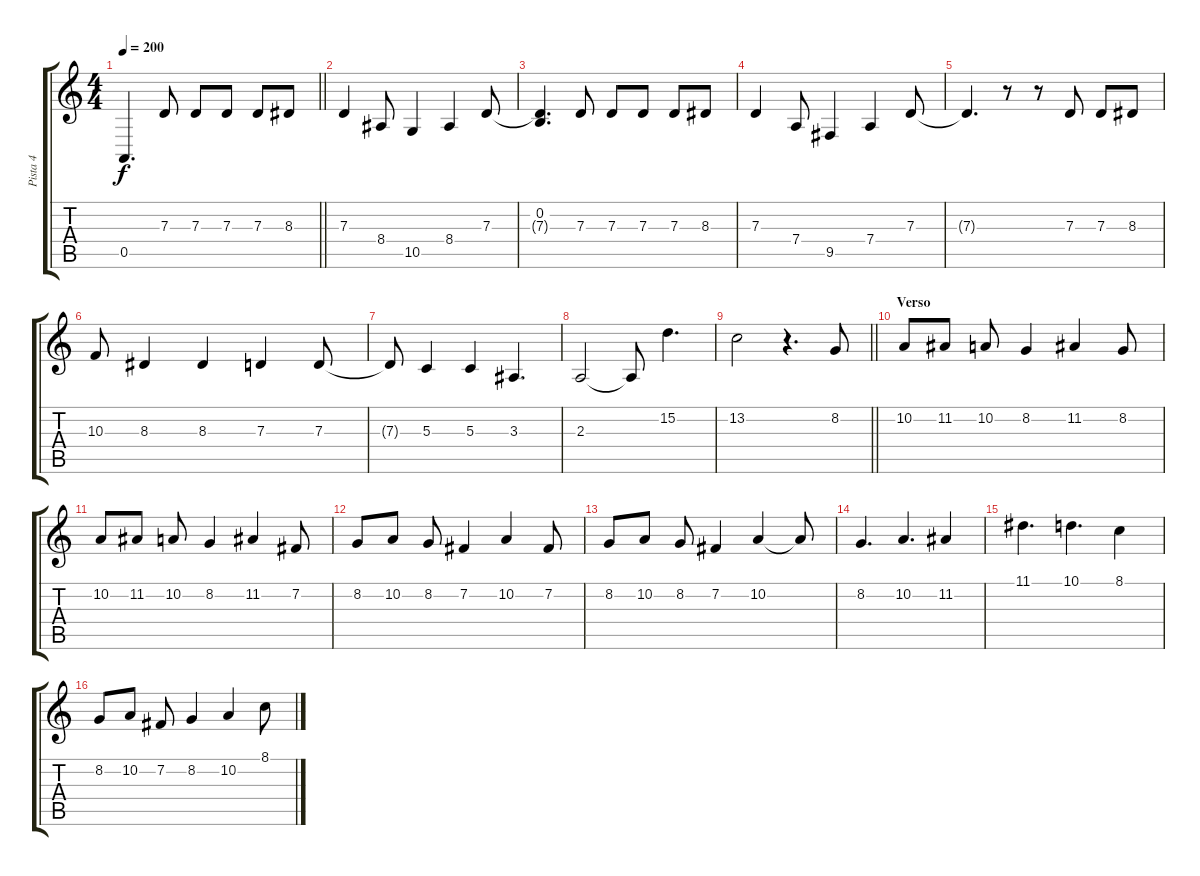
\track ("Pista 4" "Pista 4") {instrument drawbarorgan}
\staff {score tabs}
\tuning (E4 B3 G3 D3 A2 E2) {hide}
\ts (4 4)
\tempo 200
\clef g2
\barLineRight lightlight
\ks c
0.5{t}.4{d dy f} 7.3.8 7.3.8 7.3.8 7.3.8 8.3.8 |
\section ("" "")
7.3.4 8.4.8 10.5.4 8.4.4 7.3.8 |
(0.2 7.3{t}).4{d} 7.3.8 7.3.8 7.3.8 7.3.8 8.3.8 |
7.3.4 7.4.8 9.5.4 7.4.4 7.3.8 |
7.3{t}.4{d} r.8 r.8 7.3.8 7.3.8 8.3.8 |
10.3.8 8.3.4 8.3.4 7.3.4 7.3.8 |
7.3{t}.8 5.3.4 5.3.4 3.3.4{d} |
2.3.2 2.3{t}.8 15.2.4{d} |
\barLineRight lightlight
13.2.2 r.4{d} 8.2.8 |
\section ("" "Verso")
10.2.8 11.2.8 10.2.8 8.2.4 11.2.4 8.2.8 |
10.2.8 11.2.8 10.2.8 8.2.4 11.2.4 7.2.8 |
8.2.8 10.2.8 8.2.8 7.2.4 10.2.4 7.2.8 |
8.2.8 10.2.8 8.2.8 7.2.4 10.2.4 10.2{t}.8 |
8.2.4{d} 10.2.4{d} 11.2.4 |
11.1.4{d} 10.1.4{d} 8.1.4 |
8.2.8 10.2.8 7.2.8 8.2.4 10.2.4 8.1.8
